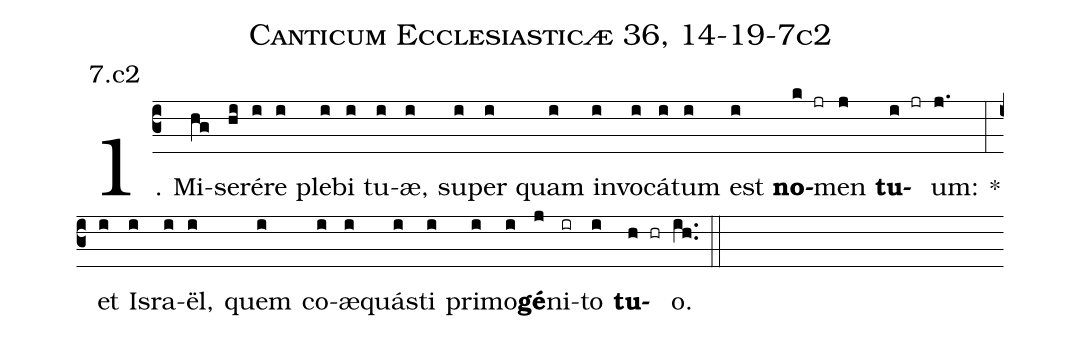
name: Canticum Ecclesiasticæ 36, 14-19-7c2;
annotation: 7.c2;
%%
(c3)1. Mi(hg)se(hi)ré(i)re(i) ple(i)bi(i) tu(i)æ,(i) su(i)per(i) quam(i) in(i)vo(i)cá(i)tum(i) est(i) <b>no</b>(k jr)men(j) <b>tu</b>(i jr)um:(j.) *(:) et(i) Is(i)ra(i)ël,(i) quem(i) co(i)æ(i)quás(i)ti(i) pri(i)mo(i)<b>gé</b>(j)ni(ir)to(i) <b>tu</b>(h hr)o.(ih..) (::)
